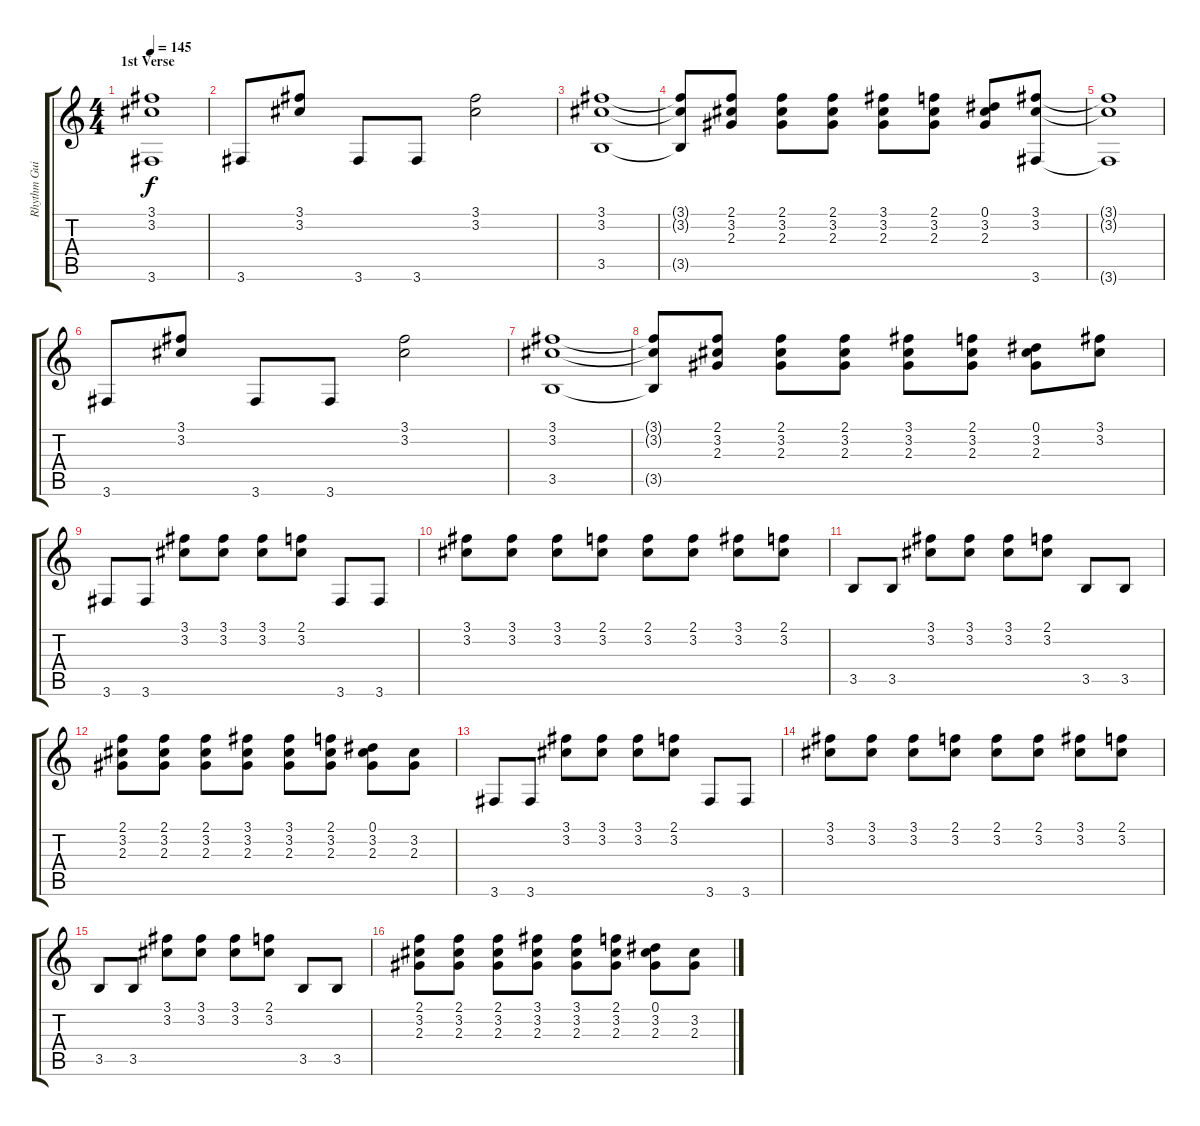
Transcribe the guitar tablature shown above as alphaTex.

\track ("Rhythm Guitar " "Rhythm Gui") {instrument overdrivenguitar}
\staff {score tabs}
\tuning (Eb4 Bb3 Gb3 Db3 Ab2 Eb2) {hide}
\ts (4 4)
\section ("" "1st Verse")
\tempo 145
\clef g2
\ks c
(3.1 3.2 3.6).1{dy f} |
3.6.8 (3.1 3.2).8 3.6.8 3.6.8 (3.1 3.2).2 |
(3.1 3.2 3.5).1 |
(3.1{t} 3.2{t} 3.5{t}).8 (2.1 3.2 2.3).8 (2.1 3.2 2.3).8 (2.1 3.2 2.3).8 (3.1 3.2 2.3).8 (2.1 3.2 2.3).8 (0.1 3.2 2.3).8 (3.1 3.2 3.6).8 |
(3.1{t} 3.2{t} 3.6{t}).1 |
3.6.8 (3.1 3.2).8 3.6.8 3.6.8 (3.1 3.2).2 |
(3.1 3.2 3.5).1 |
(3.1{t} 3.2{t} 3.5{t}).8 (2.1 3.2 2.3).8 (2.1 3.2 2.3).8 (2.1 3.2 2.3).8 (3.1 3.2 2.3).8 (2.1 3.2 2.3).8 (0.1 3.2 2.3).8 (3.1 3.2).8 |
3.6.8 3.6.8 (3.1 3.2).8 (3.1 3.2).8 (3.1 3.2).8 (2.1 3.2).8 3.6.8 3.6.8 |
(3.1 3.2).8 (3.1 3.2).8 (3.1 3.2).8 (2.1 3.2).8 (2.1 3.2).8 (2.1 3.2).8 (3.1 3.2).8 (2.1 3.2).8 |
3.5.8 3.5.8 (3.1 3.2).8 (3.1 3.2).8 (3.1 3.2).8 (2.1 3.2).8 3.5.8 3.5.8 |
(2.1 3.2 2.3).8 (2.1 3.2 2.3).8 (2.1 3.2 2.3).8 (3.1 3.2 2.3).8 (3.1 3.2 2.3).8 (2.1 3.2 2.3).8 (0.1 3.2 2.3).8 (3.2 2.3).8 |
3.6.8 3.6.8 (3.1 3.2).8 (3.1 3.2).8 (3.1 3.2).8 (2.1 3.2).8 3.6.8 3.6.8 |
(3.1 3.2).8 (3.1 3.2).8 (3.1 3.2).8 (2.1 3.2).8 (2.1 3.2).8 (2.1 3.2).8 (3.1 3.2).8 (2.1 3.2).8 |
3.5.8 3.5.8 (3.1 3.2).8 (3.1 3.2).8 (3.1 3.2).8 (2.1 3.2).8 3.5.8 3.5.8 |
(2.1 3.2 2.3).8 (2.1 3.2 2.3).8 (2.1 3.2 2.3).8 (3.1 3.2 2.3).8 (3.1 3.2 2.3).8 (2.1 3.2 2.3).8 (0.1 3.2 2.3).8 (3.2 2.3).8
